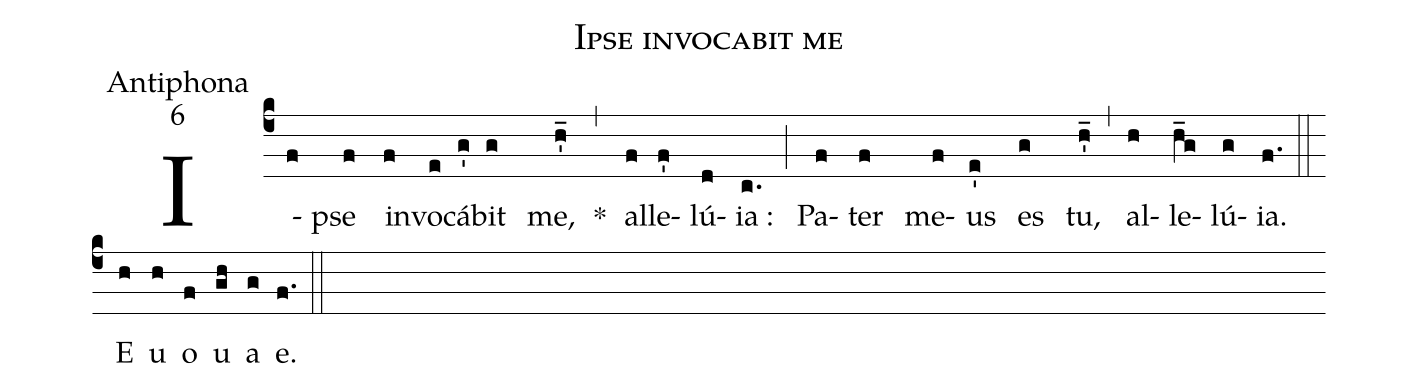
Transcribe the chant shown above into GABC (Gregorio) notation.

name:Ipse invocabit me;
office-part:Antiphona;
mode:6;
%%
(c4) I(f)pse(f) in(f)vo(e)cá(g')bit(g) me,(h'_) *(,) al(f)le(f')lú(d){ia} :(c.) (;) Pa(f)ter(f) me(f)us(e') es(g) tu,(h'_) (,) al(h)le(h_g)lú(g){ia}.(f.) (::) <eu>E(h) u(h) o(f) u(gh) a(g) e.</eu>(f.) (::)
